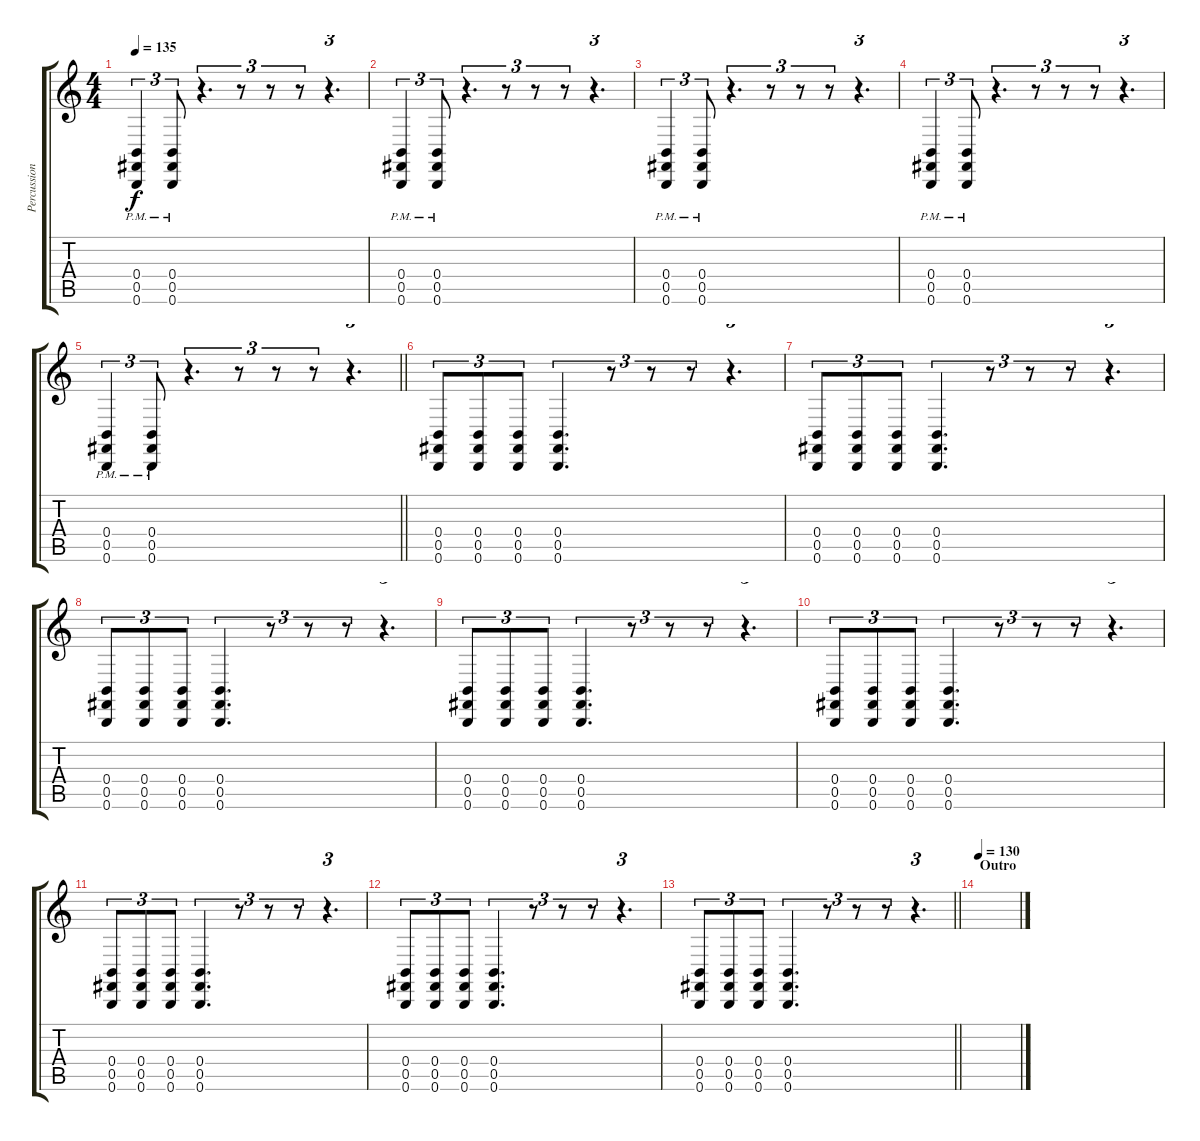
\track ("Percussion" "Percussion") {instrument melodictom}
\staff {score tabs}
\tuning (Db4 Ab3 E3 B2 Gb2 B1) {hide}
\ts (4 4)
\tempo 135
\clef g2
\ks c
(0.4{pm} 0.5{pm} 0.6{pm}).4{tu (3 2) dy f} (0.4{pm} 0.5 0.6).8{tu (3 2)} r.4{d tu (3 2)} r.8{tu (3 2)} r.8{tu (3 2)} r.8{tu (3 2)} r.4{d tu (3 2)} |
(0.4{pm} 0.5{pm} 0.6{pm}).4{tu (3 2)} (0.4{pm} 0.5 0.6).8{tu (3 2)} r.4{d tu (3 2)} r.8{tu (3 2)} r.8{tu (3 2)} r.8{tu (3 2)} r.4{d tu (3 2)} |
(0.4{pm} 0.5{pm} 0.6{pm}).4{tu (3 2)} (0.4{pm} 0.5 0.6).8{tu (3 2)} r.4{d tu (3 2)} r.8{tu (3 2)} r.8{tu (3 2)} r.8{tu (3 2)} r.4{d tu (3 2)} |
(0.4{pm} 0.5{pm} 0.6{pm}).4{tu (3 2)} (0.4{pm} 0.5 0.6).8{tu (3 2)} r.4{d tu (3 2)} r.8{tu (3 2)} r.8{tu (3 2)} r.8{tu (3 2)} r.4{d tu (3 2)} |
\barLineRight lightlight
(0.4{pm} 0.5{pm} 0.6{pm}).4{tu (3 2)} (0.4{pm} 0.5 0.6).8{tu (3 2)} r.4{d tu (3 2)} r.8{tu (3 2)} r.8{tu (3 2)} r.8{tu (3 2)} r.4{d tu (3 2)} |
\section ("" "")
(0.4 0.5 0.6).8{tu (3 2)} (0.4 0.5 0.6).8{tu (3 2)} (0.4 0.5 0.6).8{tu (3 2)} (0.4 0.5 0.6).4{d tu (3 2)} r.8{tu (3 2)} r.8{tu (3 2)} r.8{tu (3 2)} r.4{d tu (3 2)} |
(0.4 0.5 0.6).8{tu (3 2)} (0.4 0.5 0.6).8{tu (3 2)} (0.4 0.5 0.6).8{tu (3 2)} (0.4 0.5 0.6).4{d tu (3 2)} r.8{tu (3 2)} r.8{tu (3 2)} r.8{tu (3 2)} r.4{d tu (3 2)} |
(0.4 0.5 0.6).8{tu (3 2)} (0.4 0.5 0.6).8{tu (3 2)} (0.4 0.5 0.6).8{tu (3 2)} (0.4 0.5 0.6).4{d tu (3 2)} r.8{tu (3 2)} r.8{tu (3 2)} r.8{tu (3 2)} r.4{d tu (3 2)} |
(0.4 0.5 0.6).8{tu (3 2)} (0.4 0.5 0.6).8{tu (3 2)} (0.4 0.5 0.6).8{tu (3 2)} (0.4 0.5 0.6).4{d tu (3 2)} r.8{tu (3 2)} r.8{tu (3 2)} r.8{tu (3 2)} r.4{d tu (3 2)} |
(0.4 0.5 0.6).8{tu (3 2)} (0.4 0.5 0.6).8{tu (3 2)} (0.4 0.5 0.6).8{tu (3 2)} (0.4 0.5 0.6).4{d tu (3 2)} r.8{tu (3 2)} r.8{tu (3 2)} r.8{tu (3 2)} r.4{d tu (3 2)} |
(0.4 0.5 0.6).8{tu (3 2)} (0.4 0.5 0.6).8{tu (3 2)} (0.4 0.5 0.6).8{tu (3 2)} (0.4 0.5 0.6).4{d tu (3 2)} r.8{tu (3 2)} r.8{tu (3 2)} r.8{tu (3 2)} r.4{d tu (3 2)} |
(0.4 0.5 0.6).8{tu (3 2)} (0.4 0.5 0.6).8{tu (3 2)} (0.4 0.5 0.6).8{tu (3 2)} (0.4 0.5 0.6).4{d tu (3 2)} r.8{tu (3 2)} r.8{tu (3 2)} r.8{tu (3 2)} r.4{d tu (3 2)} |
\barLineRight lightlight
(0.4 0.5 0.6).8{tu (3 2)} (0.4 0.5 0.6).8{tu (3 2)} (0.4 0.5 0.6).8{tu (3 2)} (0.4 0.5 0.6).4{d tu (3 2)} r.8{tu (3 2)} r.8{tu (3 2)} r.8{tu (3 2)} r.4{d tu (3 2)} |
\section ("" "Outro")
\tempo 130
